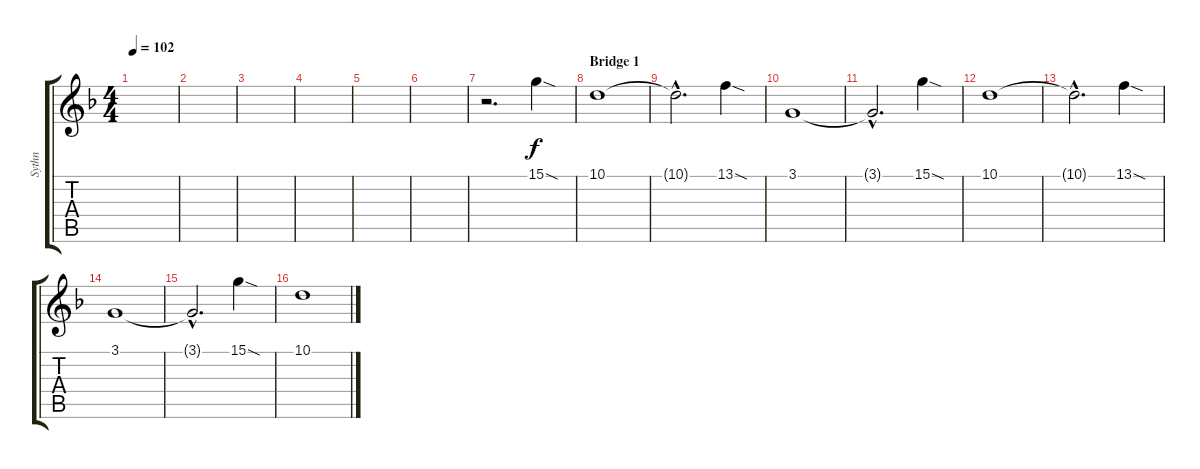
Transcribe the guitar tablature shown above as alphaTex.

\track ("Sythn" "Sythn") {instrument synthvoice}
\staff {score tabs}
\tuning (E4 B3 G3 D3 A2 E2) {hide}
\ts (4 4)
\tempo 102
\clef g2
\ks dminor
|
|
|
|
|
|
r.2{d} 15.1{sod}.4 |
\section ("" "Bridge 1")
10.1.1 |
10.1{hac t}.2{d} 13.1{sod}.4 |
3.1.1 |
3.1{hac t}.2{d} 15.1{sod}.4 |
10.1.1 |
10.1{hac t}.2{d} 13.1{sod}.4 |
3.1.1 |
3.1{hac t}.2{d} 15.1{sod}.4 |
10.1.1
